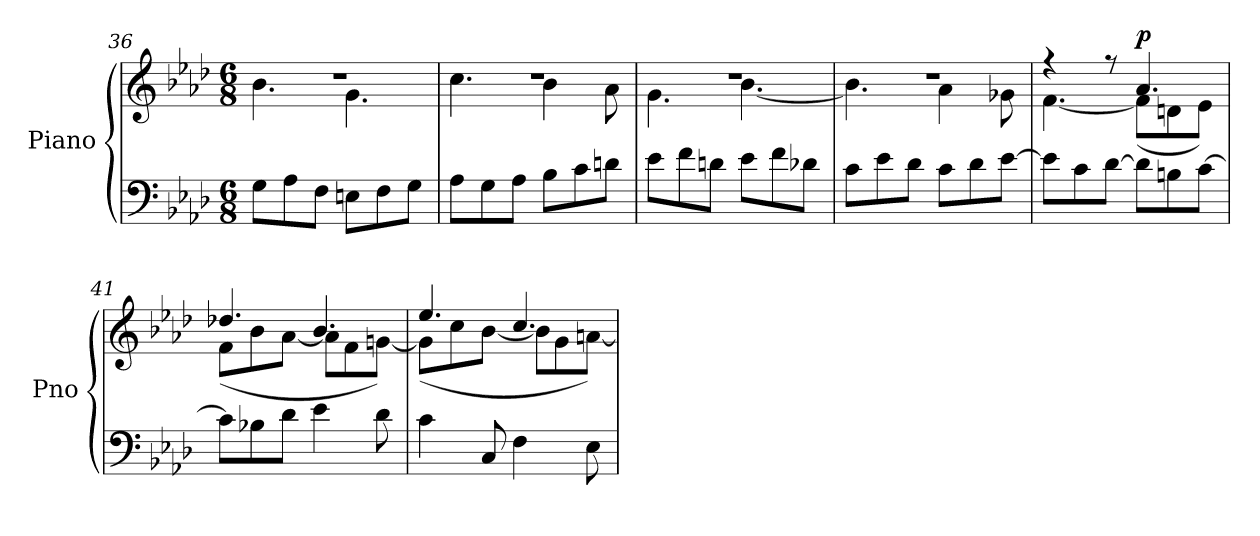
**kern	**kern	**dynam
*part1	*part1	*part1
*staff2	*staff1	*staff1/2
*I"Piano	*	*
*I'Pno	*	*
*clefF4	*clefG2	*
*k[b-e-a-d-]	*k[b-e-a-d-]	*
*A-:	*A-:	*
*M6/8	*M6/8	*
=36	=36	=36
*	*^	*
8G\L	2.rdd	4.b-\	.
8A-\	.	.	.
8F\J	.	.	.
8En\L	.	4.g\	.
8F\	.	.	.
8G\J	.	.	.
!!LO:LB:g=z	!!
=37	=37	=37	=37
8A-\L	2.rdd	4.cc\	.
8G\	.	.	.
8A-\J	.	.	.
8B-\L	.	4b-\	.
8c\	.	.	.
8dn\J	.	8a-\	.
=38	=38	=38	=38
8e-\L	2.rdd	4.g\	.
8f\	.	.	.
8dn\J	.	.	.
8e-\L	.	[4.b-\	.
8f\	.	.	.
8d-X\J	.	.	.
=39	=39	=39	=39
8c\L	2.rdd	4.b-\]	.
8e-\	.	.	.
8d-\J	.	.	.
8c\L	.	4a-\	.
8d-\	.	.	.
[8e-\J	.	8g-X\	.
=40	=40	=40	=40
8e-\L]	4rff	[4.f\	.
8c\	.	.	.
[8d-\J	8rff	.	.
!	!	!	!LO:DY:a
8d-\L]	4.a-/	(8f\L]	p
8Bn\	.	8dn\	.
[8c\J	.	8e-\J)	.
=41	=41	=41	=41
8c\L]	4.dd-X/	(8f\L	.
8B-X\	.	8b-\	.
8d-\J	.	[8a-\J	.
4e-\	4.b-/	8a-\L]	.
.	.	8f\	.
8d-\	.	[8gn\J)	.
!!LO:LB:g=z	!!
=42	=42	=42	=42
4c\	4.ee-/	(8g\L]	.
.	.	8cc\	.
8C/	.	[8b-\J	.
4F\	4.cc/	8b-\L]	.
.	.	8g\	.
8E-\	.	[8an\J)	.
*	*v	*v	*
=	=	=
*-	*-	*-
